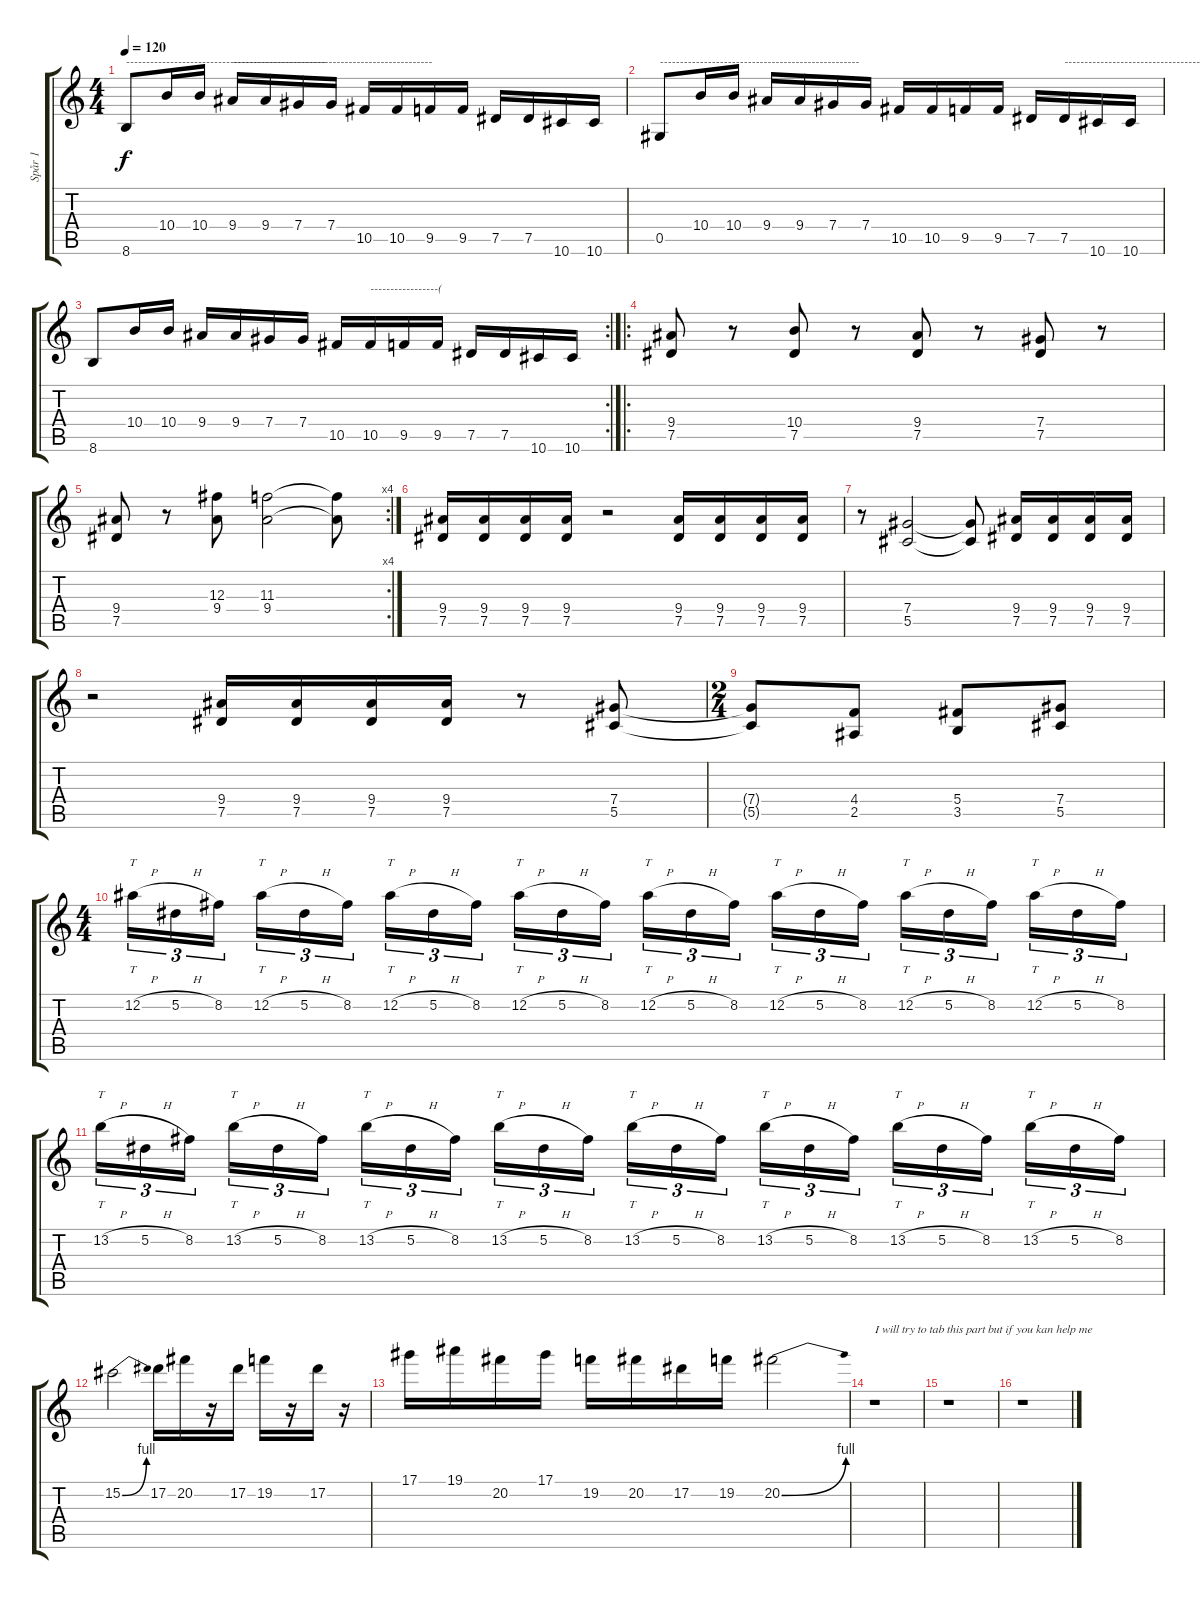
\track ("Spår 1" "Spår 1") {instrument distortionguitar}
\staff {score tabs}
\tuning (Eb4 Bb3 Gb3 Db3 Ab2 Eb2) {hide}
\ts (4 4)
\tempo 120
\clef g2
\ks c
8.6.8{txt "--------------------------------------------------" dy f} 10.4.16 10.4.16 9.4.16{txt "--------------------------------------------------"} 9.4.16 7.4.16 7.4.16 10.5.16 10.5.16 9.5.16 9.5.16 7.5.16 7.5.16 10.6.16 10.6.16 |
0.5.8{txt "--------------------------------------------------"} 10.4.16 10.4.16 9.4.16 9.4.16 7.4.16 7.4.16 10.5.16 10.5.16 9.5.16 9.5.16 7.5.16 7.5.16{txt "--------------------------------------------------"} 10.6.16 10.6.16 |
\rc 2
8.6.8 10.4.16 10.4.16 9.4.16 9.4.16 7.4.16 7.4.16 10.5.16 10.5.16{txt "-----------------("} 9.5.16 9.5.16 7.5.16 7.5.16 10.6.16 10.6.16 |
\ro
(9.4 7.5).8 r.8 (10.4 7.5).8 r.8 (9.4 7.5).8 r.8 (7.4 7.5).8 r.8 |
\rc 4
(9.4 7.5).8 r.8 (12.3 9.4).8 (11.3 9.4).2 (11.3{t} 9.4{t}).8 |
(9.4 7.5).16 (9.4 7.5).16 (9.4 7.5).16 (9.4 7.5).16 r.2 (9.4 7.5).16 (9.4 7.5).16 (9.4 7.5).16 (9.4 7.5).16 |
r.8 (7.4 5.5).2 (7.4{t} 5.5{t}).8 (9.4 7.5).16 (9.4 7.5).16 (9.4 7.5).16 (9.4 7.5).16 |
r.2 (9.4 7.5).16 (9.4 7.5).16 (9.4 7.5).16 (9.4 7.5).16 r.8 (7.4 5.5).8 |
\ts (2 4)
(7.4{t} 5.5{t}).8 (4.4 2.5).8 (5.4 3.5).8 (7.4 5.5).8 |
\ts (4 4)
12.2{h}.16{tt tu (3 2)} 5.2{h}.16{tu (3 2)} 8.2.16{tu (3 2)} 12.2{h}.16{tt tu (3 2)} 5.2{h}.16{tu (3 2)} 8.2.16{tu (3 2)} 12.2{h}.16{tt tu (3 2)} 5.2{h}.16{tu (3 2)} 8.2.16{tu (3 2)} 12.2{h}.16{tt tu (3 2)} 5.2{h}.16{tu (3 2)} 8.2.16{tu (3 2)} 12.2{h}.16{tt tu (3 2)} 5.2{h}.16{tu (3 2)} 8.2.16{tu (3 2)} 12.2{h}.16{tt tu (3 2)} 5.2{h}.16{tu (3 2)} 8.2.16{tu (3 2)} 12.2{h}.16{tt tu (3 2)} 5.2{h}.16{tu (3 2)} 8.2.16{tu (3 2)} 12.2{h}.16{tt tu (3 2)} 5.2{h}.16{tu (3 2)} 8.2.16{tu (3 2)} |
13.2{h}.16{tt tu (3 2)} 5.2{h}.16{tu (3 2)} 8.2.16{tu (3 2)} 13.2{h}.16{tt tu (3 2)} 5.2{h}.16{tu (3 2)} 8.2.16{tu (3 2)} 13.2{h}.16{tt tu (3 2)} 5.2{h}.16{tu (3 2)} 8.2.16{tu (3 2)} 13.2{h}.16{tt tu (3 2)} 5.2{h}.16{tu (3 2)} 8.2.16{tu (3 2)} 13.2{h}.16{tt tu (3 2)} 5.2{h}.16{tu (3 2)} 8.2.16{tu (3 2)} 13.2{h}.16{tt tu (3 2)} 5.2{h}.16{tu (3 2)} 8.2.16{tu (3 2)} 13.2{h}.16{tt tu (3 2)} 5.2{h}.16{tu (3 2)} 8.2.16{tu (3 2)} 13.2{h}.16{tt tu (3 2)} 5.2{h}.16{tu (3 2)} 8.2.16{tu (3 2)} |
15.2{be (bend 0 0 60 4)}.2 17.2.16 20.2.16 r.16 17.2.16 19.2.16 r.16 17.2.16 r.16 |
17.1.16 19.1.16 20.2.16 17.1.16 19.2.16 20.2.16 17.2.16 19.2.16 20.2{be (bend 0 0 60 4)}.2 |
r.1{txt "I will try to tab this part but if you kan help me"} |
r.1 |
r.1
